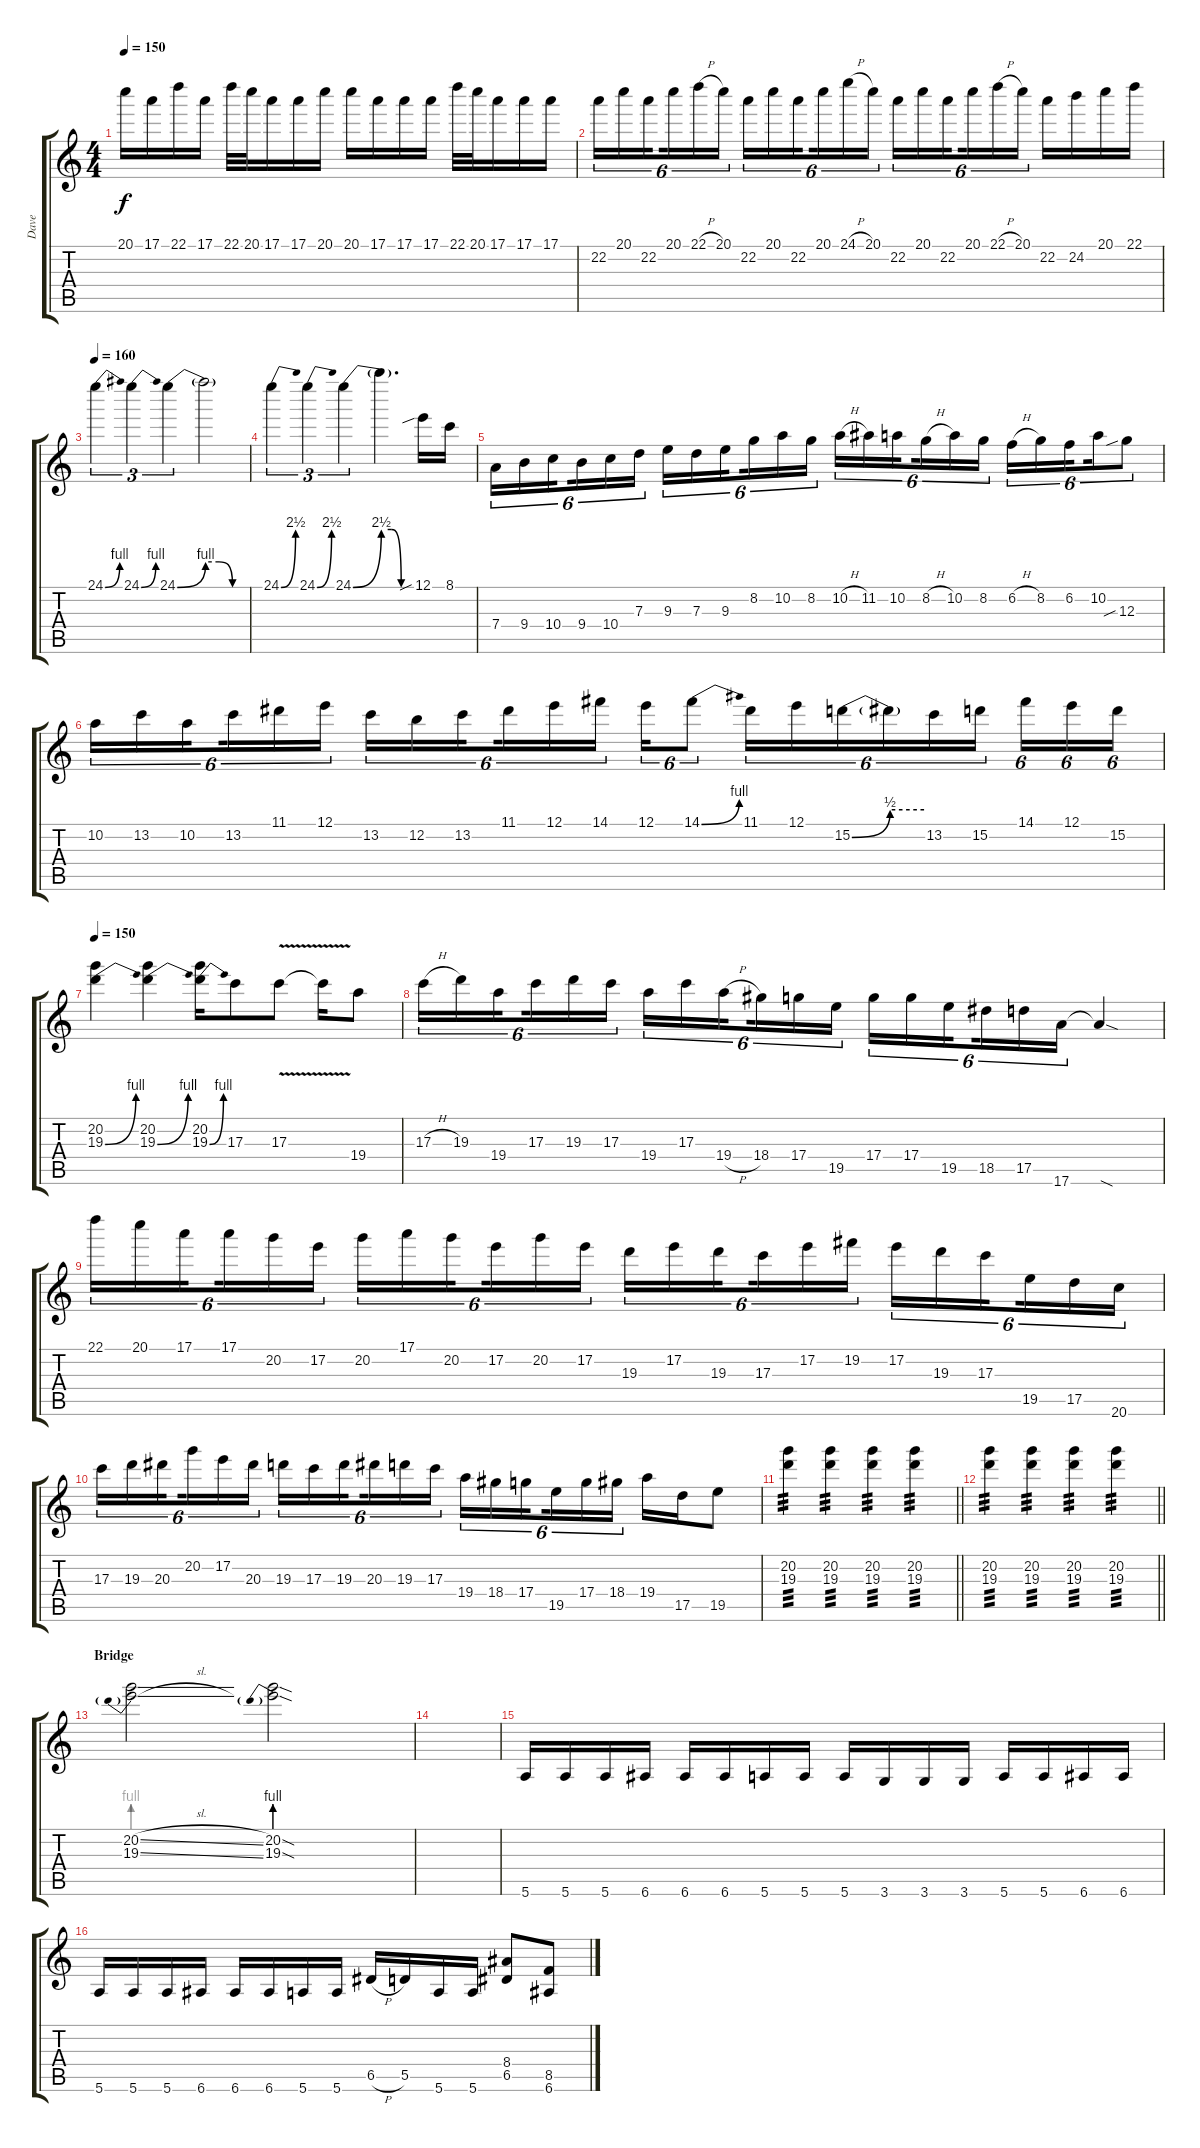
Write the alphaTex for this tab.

\track ("Dave" "Dave") {instrument distortionguitar}
\staff {score tabs}
\tuning (E4 B3 G3 D3 A2 E2) {hide}
\ts (4 4)
\tempo 150
\clef g2
\ks c
20.1.16{dy f} 17.1.16 22.1.16 17.1.16 22.1.32 20.1.32 17.1.16 17.1.16 20.1.16 20.1.16 17.1.16 17.1.16 17.1.16 22.1.32 20.1.32 17.1.16 17.1.16 17.1.16 |
22.2.16{tu (6 4)} 20.1.16{tu (6 4)} 22.2.16{tu (6 4) beam splitsecondary} 20.1.16{tu (6 4)} 22.1{h}.16{tu (6 4)} 20.1.16{tu (6 4)} 22.2.16{tu (6 4)} 20.1.16{tu (6 4)} 22.2.16{tu (6 4) beam splitsecondary} 20.1.16{tu (6 4)} 24.1{h}.16{tu (6 4)} 20.1.16{tu (6 4)} 22.2.16{tu (6 4)} 20.1.16{tu (6 4)} 22.2.16{tu (6 4) beam splitsecondary} 20.1.16{tu (6 4)} 22.1{h}.16{tu (6 4)} 20.1.16{tu (6 4)} 22.2.16 24.2.16 20.1.16 22.1.16 |
\tempo 160
24.1{be (bend 0 0 60 4)}.4{tu (3 2)} 24.1{be (bend 0 0 60 4)}.4{tu (3 2)} 24.1{be (bend 0 0 60 4)}.4{tu (3 2)} 24.1{be (custom 0 4 20 4 40 0 60 0) t}.2 |
24.1{be (bend 0 0 60 10)}.4{tu (3 2)} 24.1{be (bend 0 0 60 10)}.4{tu (3 2)} 24.1{be (bend 0 0 60 10)}.4{tu (3 2)} 24.1{be (custom 0 10 20 10 40 0 60 0) t}.4{d} 12.1{sib}.16 8.1.16 |
7.4.16{tu (6 4)} 9.4.16{tu (6 4)} 10.4.16{tu (6 4) beam splitsecondary} 9.4.16{tu (6 4)} 10.4.16{tu (6 4)} 7.3.16{tu (6 4)} 9.3.16{tu (6 4)} 7.3.16{tu (6 4)} 9.3.16{tu (6 4) beam splitsecondary} 8.2.16{tu (6 4)} 10.2.16{tu (6 4)} 8.2.16{tu (6 4)} 10.2{h}.16{tu (6 4)} 11.2.16{tu (6 4)} 10.2.16{tu (6 4) beam splitsecondary} 8.2{h}.16{tu (6 4)} 10.2.16{tu (6 4)} 8.2.16{tu (6 4)} 6.2{h}.16{tu (6 4)} 8.2.16{tu (6 4)} 6.2.16{tu (6 4) beam splitsecondary} 10.2.16{tu (6 4)} 12.3{sib}.8{tu (6 4)} |
10.2.16{tu (6 4)} 13.2.16{tu (6 4)} 10.2.16{tu (6 4) beam splitsecondary} 13.2.16{tu (6 4)} 11.1.16{tu (6 4)} 12.1.16{tu (6 4)} 13.2.16{tu (6 4)} 12.2.16{tu (6 4)} 13.2.16{tu (6 4) beam splitsecondary} 11.1.16{tu (6 4)} 12.1.16{tu (6 4)} 14.1.16{tu (6 4)} 12.1.16{tu (6 4)} 14.1{be (bend 0 0 60 4)}.8{tu (6 4)} 11.1.16{tu (6 4)} 12.1.16{tu (6 4)} 15.2{be (bend 0 0 60 2)}.16{tu (6 4)} 15.2{be (hold 0 2 60 2) t}.16{tu (6 4)} 13.2.16{tu (6 4)} 15.2.16{tu (6 4) beam splitsecondary} 14.1.16{tu (6 4)} 12.1.16{tu (6 4)} 15.2.16{tu (6 4)} |
\tempo 150
(20.2 19.3{be (bend 0 0 60 4)}).4 (20.2 19.3{be (bend 0 0 60 4)}).4 (20.2 19.3{be (bend 0 0 60 4)}).16 17.3.8 17.3{v}.8 17.3{v t}.16 19.4.8 |
17.3{h}.16{tu (6 4)} 19.3.16{tu (6 4)} 19.4.16{tu (6 4) beam splitsecondary} 17.3.16{tu (6 4)} 19.3.16{tu (6 4)} 17.3.16{tu (6 4)} 19.4.16{tu (6 4)} 17.3.16{tu (6 4)} 19.4{h}.16{tu (6 4) beam splitsecondary} 18.4.16{tu (6 4)} 17.4.16{tu (6 4)} 19.5.16{tu (6 4)} 17.4.16{tu (6 4)} 17.4.16{tu (6 4)} 19.5.16{tu (6 4) beam splitsecondary} 18.5.16{tu (6 4)} 17.5.16{tu (6 4)} 17.6.16{tu (6 4)} 17.6{sod t}.4 |
22.1.16{tu (6 4)} 20.1.16{tu (6 4)} 17.1.16{tu (6 4) beam splitsecondary} 17.1.16{tu (6 4)} 20.2.16{tu (6 4)} 17.2.16{tu (6 4)} 20.2.16{tu (6 4)} 17.1.16{tu (6 4)} 20.2.16{tu (6 4) beam splitsecondary} 17.2.16{tu (6 4)} 20.2.16{tu (6 4)} 17.2.16{tu (6 4)} 19.3.16{tu (6 4)} 17.2.16{tu (6 4)} 19.3.16{tu (6 4) beam splitsecondary} 17.3.16{tu (6 4)} 17.2.16{tu (6 4)} 19.2.16{tu (6 4)} 17.2.16{tu (6 4)} 19.3.16{tu (6 4)} 17.3.16{tu (6 4) beam splitsecondary} 19.5.16{tu (6 4)} 17.5.16{tu (6 4)} 20.6.16{tu (6 4)} |
17.3.16{tu (6 4)} 19.3.16{tu (6 4)} 20.3.16{tu (6 4) beam splitsecondary} 20.2.16{tu (6 4)} 17.2.16{tu (6 4)} 20.3.16{tu (6 4)} 19.3.16{tu (6 4)} 17.3.16{tu (6 4)} 19.3.16{tu (6 4) beam splitsecondary} 20.3.16{tu (6 4)} 19.3.16{tu (6 4)} 17.3.16{tu (6 4)} 19.4.16{tu (6 4)} 18.4.16{tu (6 4)} 17.4.16{tu (6 4) beam splitsecondary} 19.5.16{tu (6 4)} 17.4.16{tu (6 4)} 18.4.16{tu (6 4)} 19.4.16 17.5.16 19.5.8 |
\barLineRight lightlight
(20.2 19.3).4{tp 3} (20.2 19.3).4{tp 3} (20.2 19.3).4{tp 3} (20.2 19.3).4{tp 3} |
\barLineRight lightlight
(20.2 19.3).4{tp 3} (20.2 19.3).4{tp 3} (20.2 19.3).4{tp 3} (20.2 19.3).4{tp 3} |
\section ("" "Bridge")
(20.2{be (hold 40 0 60 0) sl} 19.3{be (prebend 0 4 60 4) sl}).2 (20.2{sod} 19.3{be (prebend 0 4 60 4) sod}).2 |
|
5.6.16 5.6.16 5.6.16 6.6.16 6.6.16 6.6.16 5.6.16 5.6.16 5.6.16 3.6.16 3.6.16 3.6.16 5.6.16 5.6.16 6.6.16 6.6.16 |
5.6.16 5.6.16 5.6.16 6.6.16 6.6.16 6.6.16 5.6.16 5.6.16 6.5{h}.16 5.5.16 5.6.16 5.6.16 (8.4 6.5).8 (8.5 6.6).8
